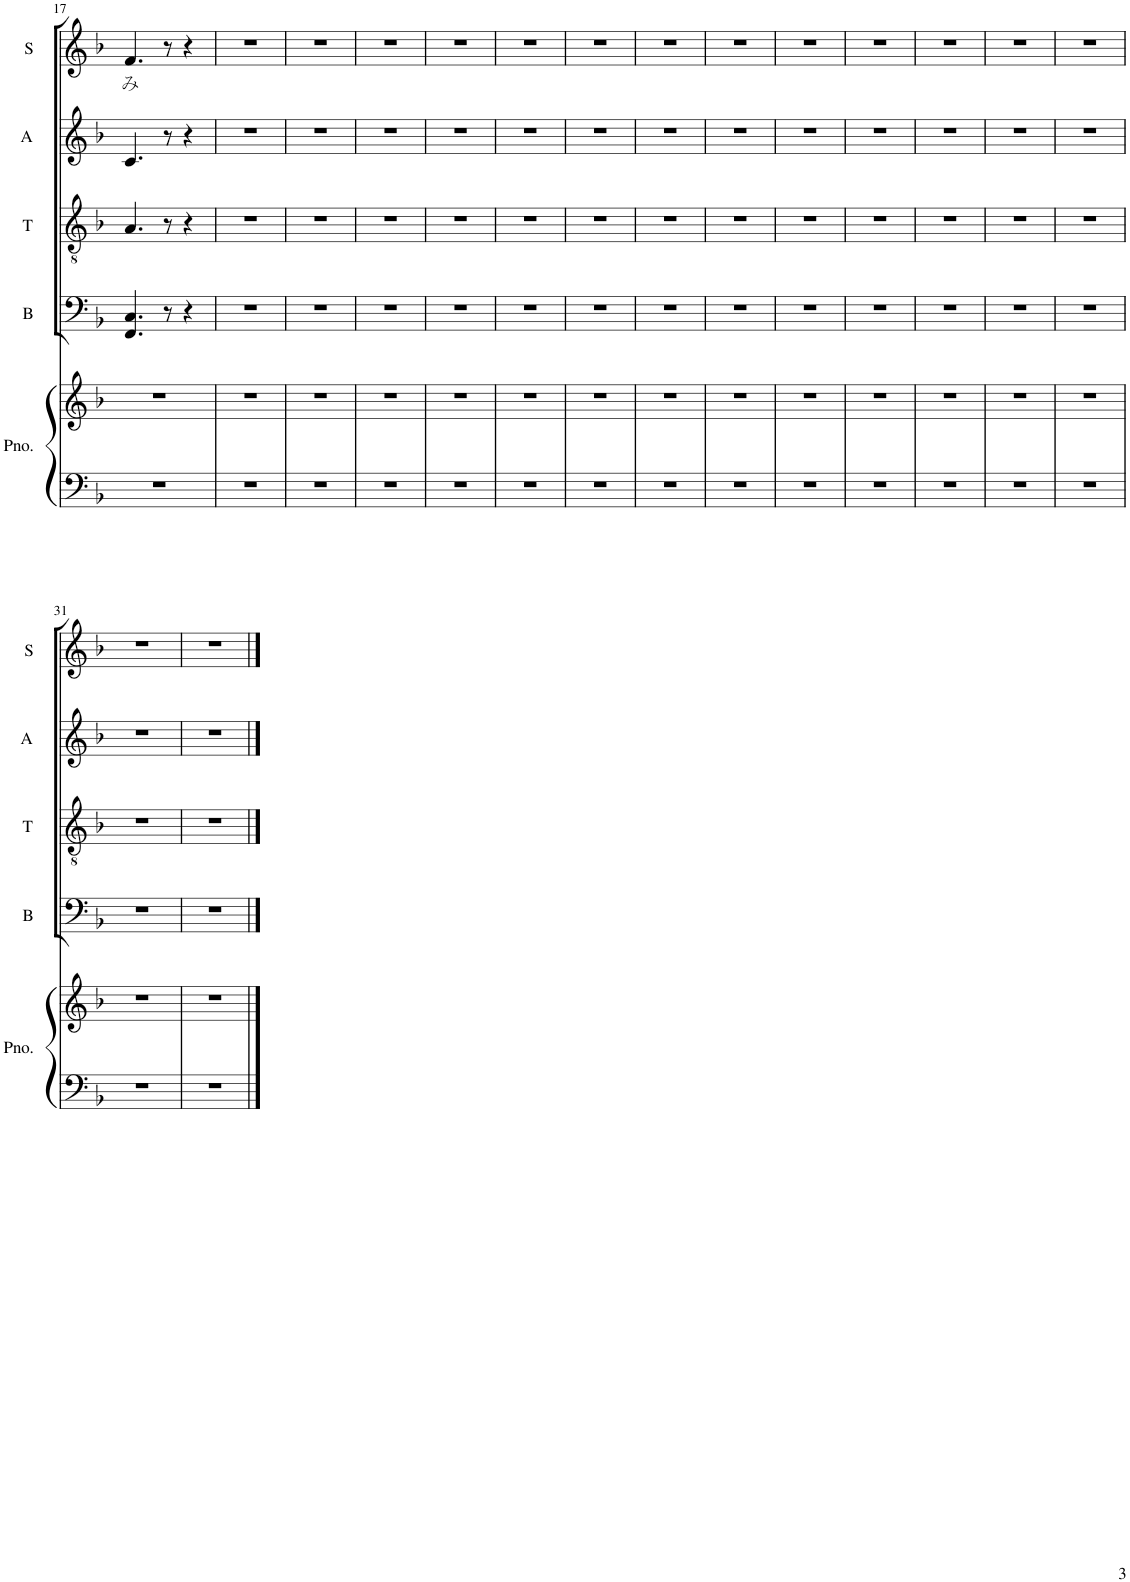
**kern	**kern	**kern	**kern	**kern	**kern	**text
*part5	*part5	*part4	*part3	*part2	*part1	*part1
*staff6	*staff5	*staff4	*staff3	*staff2	*staff1	*staff1
*I"Piano	*	*I"Bass	*I"Tenor	*I"Alto	*I"Soprano	*
*I'Pno.	*	*I'B	*I'T	*I'A	*I'S	*
!!LO:PB:g=z
*clefF4	*clefG2	*clefF4	*clefGv2	*clefG2	*clefG2	*
*k[b-]	*k[b-]	*k[b-]	*k[b-]	*k[b-]	*k[b-]	*
*M6/8	*M6/8	*M6/8	*M6/8	*M6/8	*M6/8	*
=17	=17	=17	=17	=17	=17	=17
!	!	!	!	!	!	!LO:LY:b
2.r	2.r	4.FF/ 4.C/	4.A/	4.c/	4.f/	み
.	.	8r	8r	8r	8r	.
.	.	4r	4r	4r	4r	.
=18	=18	=18	=18	=18	=18	=18
2.r	2.r	2.r	2.r	2.r	2.r	.
=19	=19	=19	=19	=19	=19	=19
2.r	2.r	2.r	2.r	2.r	2.r	.
=20	=20	=20	=20	=20	=20	=20
2.r	2.r	2.r	2.r	2.r	2.r	.
=21	=21	=21	=21	=21	=21	=21
2.r	2.r	2.r	2.r	2.r	2.r	.
=22	=22	=22	=22	=22	=22	=22
2.r	2.r	2.r	2.r	2.r	2.r	.
=23	=23	=23	=23	=23	=23	=23
2.r	2.r	2.r	2.r	2.r	2.r	.
=24	=24	=24	=24	=24	=24	=24
2.r	2.r	2.r	2.r	2.r	2.r	.
=25	=25	=25	=25	=25	=25	=25
2.r	2.r	2.r	2.r	2.r	2.r	.
=26	=26	=26	=26	=26	=26	=26
2.r	2.r	2.r	2.r	2.r	2.r	.
=27	=27	=27	=27	=27	=27	=27
2.r	2.r	2.r	2.r	2.r	2.r	.
=28	=28	=28	=28	=28	=28	=28
2.r	2.r	2.r	2.r	2.r	2.r	.
=29	=29	=29	=29	=29	=29	=29
2.r	2.r	2.r	2.r	2.r	2.r	.
=30	=30	=30	=30	=30	=30	=30
2.r	2.r	2.r	2.r	2.r	2.r	.
!!LO:LB:g=z
=31	=31	=31	=31	=31	=31	=31
2.r	2.r	2.r	2.r	2.r	2.r	.
=32	=32	=32	=32	=32	=32	=32
2.r	2.r	2.r	2.r	2.r	2.r	.
==	==	==	==	==	==	==
*-	*-	*-	*-	*-	*-	*-
